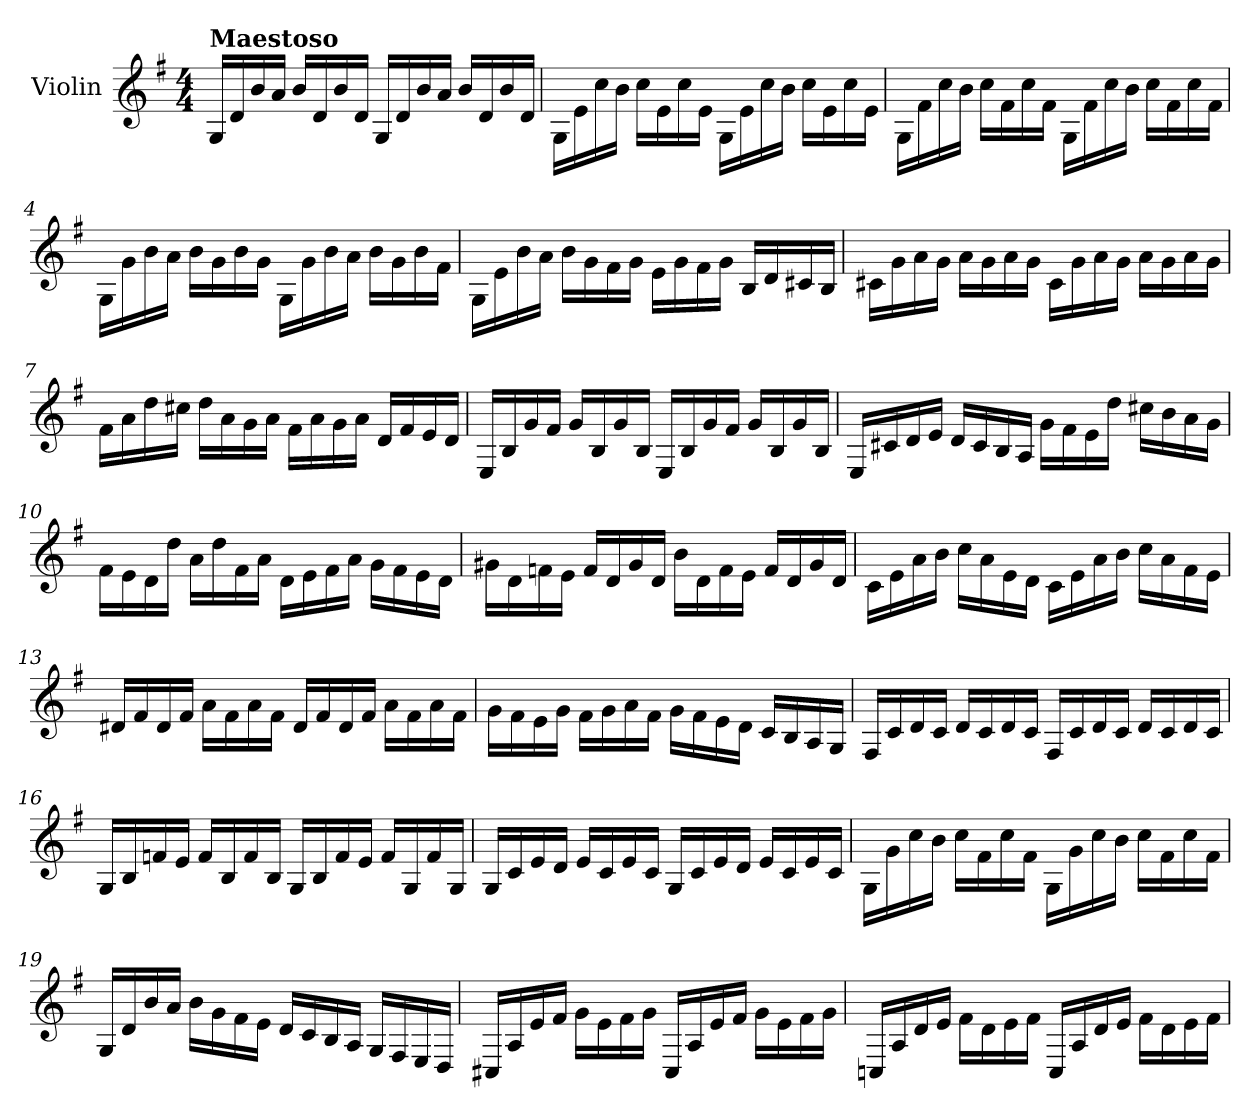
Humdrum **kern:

**kern
*part1
*staff1
*I"Violin
*I'Vln.
*clefG2
*k[f#]
*G:
*M4/4
=1
!LO:TX:a:B:t=Maestoso
16G/LL
16d/
16b/
16a/JJ
16b/LL
16d/
16b/
16d/JJ
16G/LL
16d/
16b/
16a/JJ
16b/LL
16d/
16b/
16d/JJ
=2
16G\LL
16e\
16cc\
16b\JJ
16cc\LL
16e\
16cc\
16e\JJ
16G\LL
16e\
16cc\
16b\JJ
16cc\LL
16e\
16cc\
16e\JJ
!!LO:LB:g=z
=3
16G\LL
16f#\
16cc\
16b\JJ
16cc\LL
16f#\
16cc\
16f#\JJ
16G\LL
16f#\
16cc\
16b\JJ
16cc\LL
16f#\
16cc\
16f#\JJ
=4
16G\LL
16g\
16b\
16a\JJ
16b\LL
16g\
16b\
16g\JJ
16G\LL
16g\
16b\
16a\JJ
16b\LL
16g\
16b\
16f#\JJ
!!LO:LB:g=z
=5
16G\LL
16e\
16b\
16a\JJ
16b\LL
16g\
16f#\
16g\JJ
16e\LL
16g\
16f#\
16g\JJ
16B/LL
16d/
16c#X/
16B/JJ
=6
16c#X\LL
16g\
16a\
16g\JJ
16a\LL
16g\
16a\
16g\JJ
16c#\LL
16g\
16a\
16g\JJ
16a\LL
16g\
16a\
16g\JJ
!!LO:LB:g=z
=7
16f#\LL
16a\
16dd\
16cc#X\JJ
16dd\LL
16a\
16g\
16a\JJ
16f#\LL
16a\
16g\
16a\JJ
16d/LL
16f#/
16e/
16d/JJ
=8
16E/LL
16B/
16g/
16f#/JJ
16g/LL
16B/
16g/
16B/JJ
16E/LL
16B/
16g/
16f#/JJ
16g/LL
16B/
16g/
16B/JJ
!!LO:LB:g=z
=9
16E/LL
16c#X/
16d/
16e/JJ
16d/LL
16c#/
16B/
16A/JJ
16g\LL
16f#\
16e\
16dd\JJ
16cc#X\LL
16b\
16a\
16g\JJ
=10
16f#\LL
16e\
16d\
16dd\JJ
16a\LL
16dd\
16f#\
16a\JJ
16d\LL
16e\
16f#\
16a\JJ
16g\LL
16f#\
16e\
16d\JJ
!!LO:LB:g=z
=11
16g#X\LL
16d\
16fn\
16e\JJ
16f/LL
16d/
16g#/
16d/JJ
16b\LL
16d\
16f\
16e\JJ
16f/LL
16d/
16g#/
16d/JJ
=12
16c\LL
16e\
16a\
16b\JJ
16cc\LL
16a\
16e\
16d\JJ
16c\LL
16e\
16a\
16b\JJ
16cc\LL
16a\
16f#\
16e\JJ
!!LO:LB:g=z
=13
16d#X/LL
16f#/
16d#/
16f#/JJ
16a\LL
16f#\
16a\
16f#\JJ
16d#/LL
16f#/
16d#/
16f#/JJ
16a\LL
16f#\
16a\
16f#\JJ
=14
16g\LL
16f#\
16e\
16g\JJ
16f#\LL
16g\
16a\
16f#\JJ
16g\LL
16f#\
16e\
16d\JJ
16c/LL
16B/
16A/
16G/JJ
!!LO:LB:g=z
=15
16F#/LL
16c/
16d/
16c/JJ
16d/LL
16c/
16d/
16c/JJ
16F#/LL
16c/
16d/
16c/JJ
16d/LL
16c/
16d/
16c/JJ
=16
16G/LL
16B/
16fn/
16e/JJ
16f/LL
16B/
16f/
16B/JJ
16G/LL
16B/
16f/
16e/JJ
16f/LL
16G/
16f/
16G/JJ
!!LO:LB:g=z
=17
16G/LL
16c/
16e/
16d/JJ
16e/LL
16c/
16e/
16c/JJ
16G/LL
16c/
16e/
16d/JJ
16e/LL
16c/
16e/
16c/JJ
=18
16G\LL
16g\
16cc\
16b\JJ
16cc\LL
16f#\
16cc\
16f#\JJ
16G\LL
16g\
16cc\
16b\JJ
16cc\LL
16f#\
16cc\
16f#\JJ
!!LO:PB:g=z
=19
16G/LL
16d/
16b/
16a/JJ
16b\LL
16g\
16f#\
16e\JJ
16d/LL
16c/
16B/
16A/JJ
16G/LL
16F#/
16E/
16D/JJ
=20
16C#X/LL
16A/
16e/
16f#/JJ
16g\LL
16e\
16f#\
16g\JJ
16C#/LL
16A/
16e/
16f#/JJ
16g\LL
16e\
16f#\
16g\JJ
!!LO:LB:g=z
=21
16Cn/LL
16A/
16d/
16e/JJ
16f#\LL
16d\
16e\
16f#\JJ
16C/LL
16A/
16d/
16e/JJ
16f#\LL
16d\
16e\
16f#\JJ
=
*-
